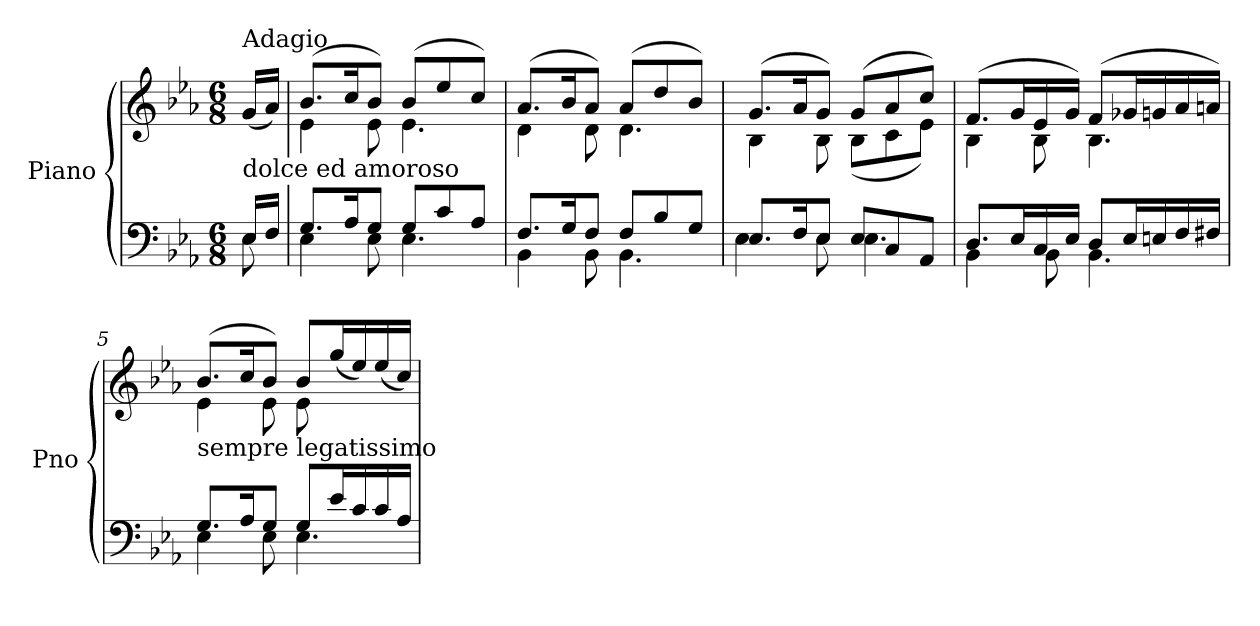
**kern	**kern
*part1	*part1
*staff2	*staff1
*I"Piano	*
*I'Pno	*
*clefF4	*clefG2
*k[b-e-a-]	*k[b-e-a-]
*E-:	*E-:
*M6/8	*M6/8
*MM42	*MM42
=	=
*^	*
!	!	!LO:TX:a:t=Adagio
!	!	!LO:TX:b:t=dolce ed amoroso
16E-/LL	8E-\	(16g/LL
16F/JJ	.	16a-/JJ)
=1	=1	=1
*	*	*^
8.G/L	4E-\	(8.b-/L	4e-\
16A-/K	.	16cc/K	.
8G/J	8E-\	8b-/J)	8e-\
8G/L	4.E-\	(8b-/L	4.e-\
8c/	.	8ee-/	.
8A-/J	.	8cc/J)	.
=2	=2	=2	=2
8.F/L	4BB-\	(8.a-/L	4d\
16G/K	.	16b-/K	.
8F/J	8BB-\	8a-/J)	8d\
8F/L	4.BB-\	(8a-/L	4.d\
8B-/	.	8dd/	.
8G/J	.	8b-/J)	.
=3	=3	=3	=3
8.E-/L	4E-\	(8.g/L	4B-\
16F/K	.	16a-/K	.
8E-/J	8E-\	8g/J)	8B-\
8E-/L	4.E-\	(8g/L	(8B-\L
8C/	.	8a-/	8c\
8AA-/J	.	8cc/J)	8e-\J)
=4	=4	=4	=4
8.D/L	4BB-\	(8.f/L	4B-\
16E-/L	.	16g/L	.
16C/	8BB-\	16e-/	8B-\
16E-/JJ	.	16g/JJ)	.
8D/L	4.BB-\	(8f/L	4.B-\
16E-/L	.	16g-X/L	.
16En/	.	16gn/	.
16F/	.	16a-/	.
16F#X/JJ	.	16an/JJ)	.
!!LO:LB:g=z	!!
=5	=5	=5	=5
!	!	!LO:TX:b:t=sempre legatissimo	!
8.G/L	4E-\	(8.b-/L	4e-\
16A-/K	.	16cc/K	.
8G/J	8E-\	8b-/J)	8e-\
8G/L	4.E-\	8b-/L	8e-\
16e-/L	.	(16gg/L	4ryy
16c/	.	16ee-/)	.
16c/	.	(16ee-/	.
16A-/JJ	.	16cc/JJ)	.
*v	*v	*	*
*	*v	*v
=	=
*-	*-
